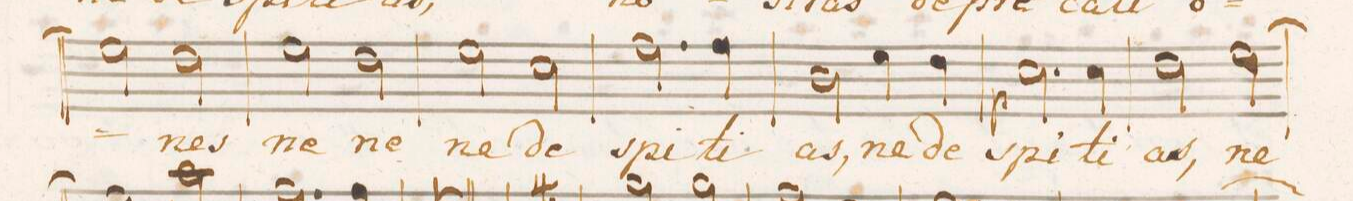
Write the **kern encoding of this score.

**kern	**text	**dynam
*I"Soprano.	*	*
*clefC1	*	*
*k[]	*	*
*met(c|)	*	*
*M2/2	*	*
2cc\]	.	.
2b\	-nes	.
=33	=33	=33
2cc\	ne	.
2b\	ne	.
=34	=34	=34
2cc\	ne	.
2a\	de-	.
=35	=35	=35
2.dd\	-spi-	.
4dd\	-ti-	.
=36	=36	=36
2g\	-as,	.
4cc\	ne	.
4b\	de-	.
=37	=37	=37
2.a\	-spi-	p
4a\	-ti-	.
=38	=38	=38
2b\	-as,	.
[>2cc\	ne	.
=39	=39	=39
*-	*-	*-
